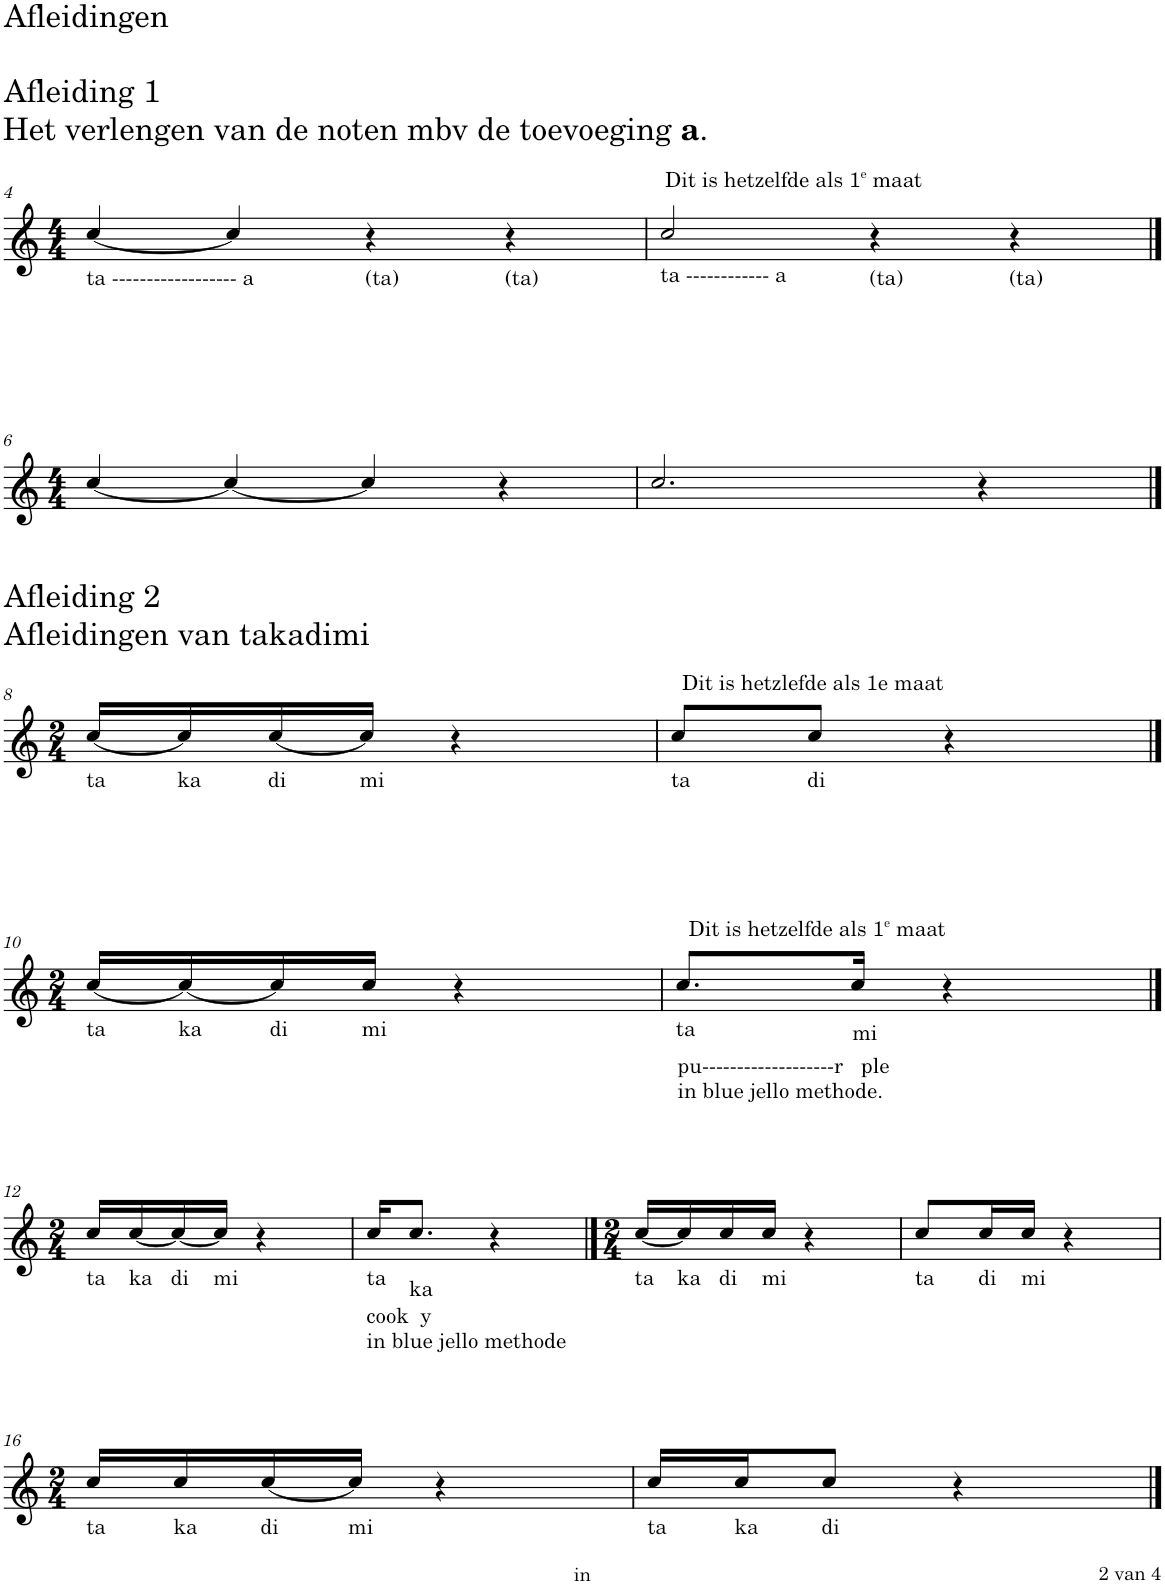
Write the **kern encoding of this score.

**kern
*part1
*staff1
*I"Piano
*I'Pno.
!!LO:PB:g=z
*clefG2
*k[]
*M4/4
=4
!LO:TX:a:t=Afleidingen
!LO:TX:a:t=Afleiding 1
!LO:TX:a:t=Het verlengen van de noten mbv de toevoeging
!LO:TX:a:B:t=a
!LO:TX:a:t=.
!LO:TX:b:t=ta ------------------ a
[4cc/
4cc/]
!LO:TX:b:t=(ta)
4r
!LO:TX:b:t=(ta)
4r
=5
!LO:TX:b:t=ta ------------ a
!LO:TX:a:t=Dit is hetzelfde als 1
!LO:TX:a:t=e
!LO:TX:a:t=maat
2cc/
!LO:TX:b:t=(ta)
4r
!LO:TX:b:t=(ta)
4r
!!LO:LB:g=z
==6
*M4/4
[4cc/
4cc/_
4cc/]
4r
=7
2.cc/
4r
!!LO:LB:g=z
==8
*M2/4
!LO:TX:a:t=Afleiding 2
!LO:TX:a:t=Afleidingen van takadimi
!LO:TX:b:t=ta
[16cc/LL
!LO:TX:b:t=ka
16cc/]
!LO:TX:b:t=di
[16cc/
!LO:TX:b:t=mi
16cc/JJ]
4r
=9
!LO:TX:b:t=ta
!LO:TX:a:t=Dit is hetzlefde als 1e maat
8cc/L
!LO:TX:b:t=di
8cc/J
4r
!!LO:LB:g=z
==10
*M2/4
!LO:TX:b:t=ta
[16cc/LL
!LO:TX:b:t=ka
16cc/_
!LO:TX:b:t=di
16cc/]
!LO:TX:b:t=mi
16cc/JJ
4r
=11
!LO:TX:b:t=ta
!LO:TX:a:t=Dit is hetzelfde als 1
!LO:TX:a:t=e
!LO:TX:a:t=maat
!LO:TX:b:t=pu-------------------r   ple
!LO:TX:b:t=in blue jello methode.
8.cc/L
!LO:TX:b:t=mi
16cc/Jk
4r
!!LO:LB:g=z
==12
*M2/4
!LO:TX:b:t=ta
16cc/LL
!LO:TX:b:t=ka
[16cc/
!LO:TX:b:t=di
16cc/_
!LO:TX:b:t=mi
16cc/JJ]
4r
=13
!LO:TX:b:t=ta
!LO:TX:b:t=cook  y
!LO:TX:b:t=in blue jello methode
16cc/KL
!LO:TX:b:t=ka
8.cc/J
4r
==14
*M2/4
!LO:TX:b:t=ta
[16cc/LL
!LO:TX:b:t=ka
16cc/]
!LO:TX:b:t=di
16cc/
!LO:TX:b:t=mi
16cc/JJ
4r
=15
!LO:TX:b:t=ta
8cc/L
!LO:TX:b:t=di
16cc/L
!LO:TX:b:t=mi
16cc/JJ
4r
!!LO:LB:g=z
=16
*M2/4
!LO:TX:b:t=ta
16cc/LL
!LO:TX:b:t=ka
16cc/
!LO:TX:b:t=di
[16cc/
!LO:TX:b:t=mi
16cc/JJ]
4r
=17
!LO:TX:b:t=ta
16cc/LL
!LO:TX:b:t=ka
16cc/J
!LO:TX:b:t=di
8cc/J
4r
==
*-
